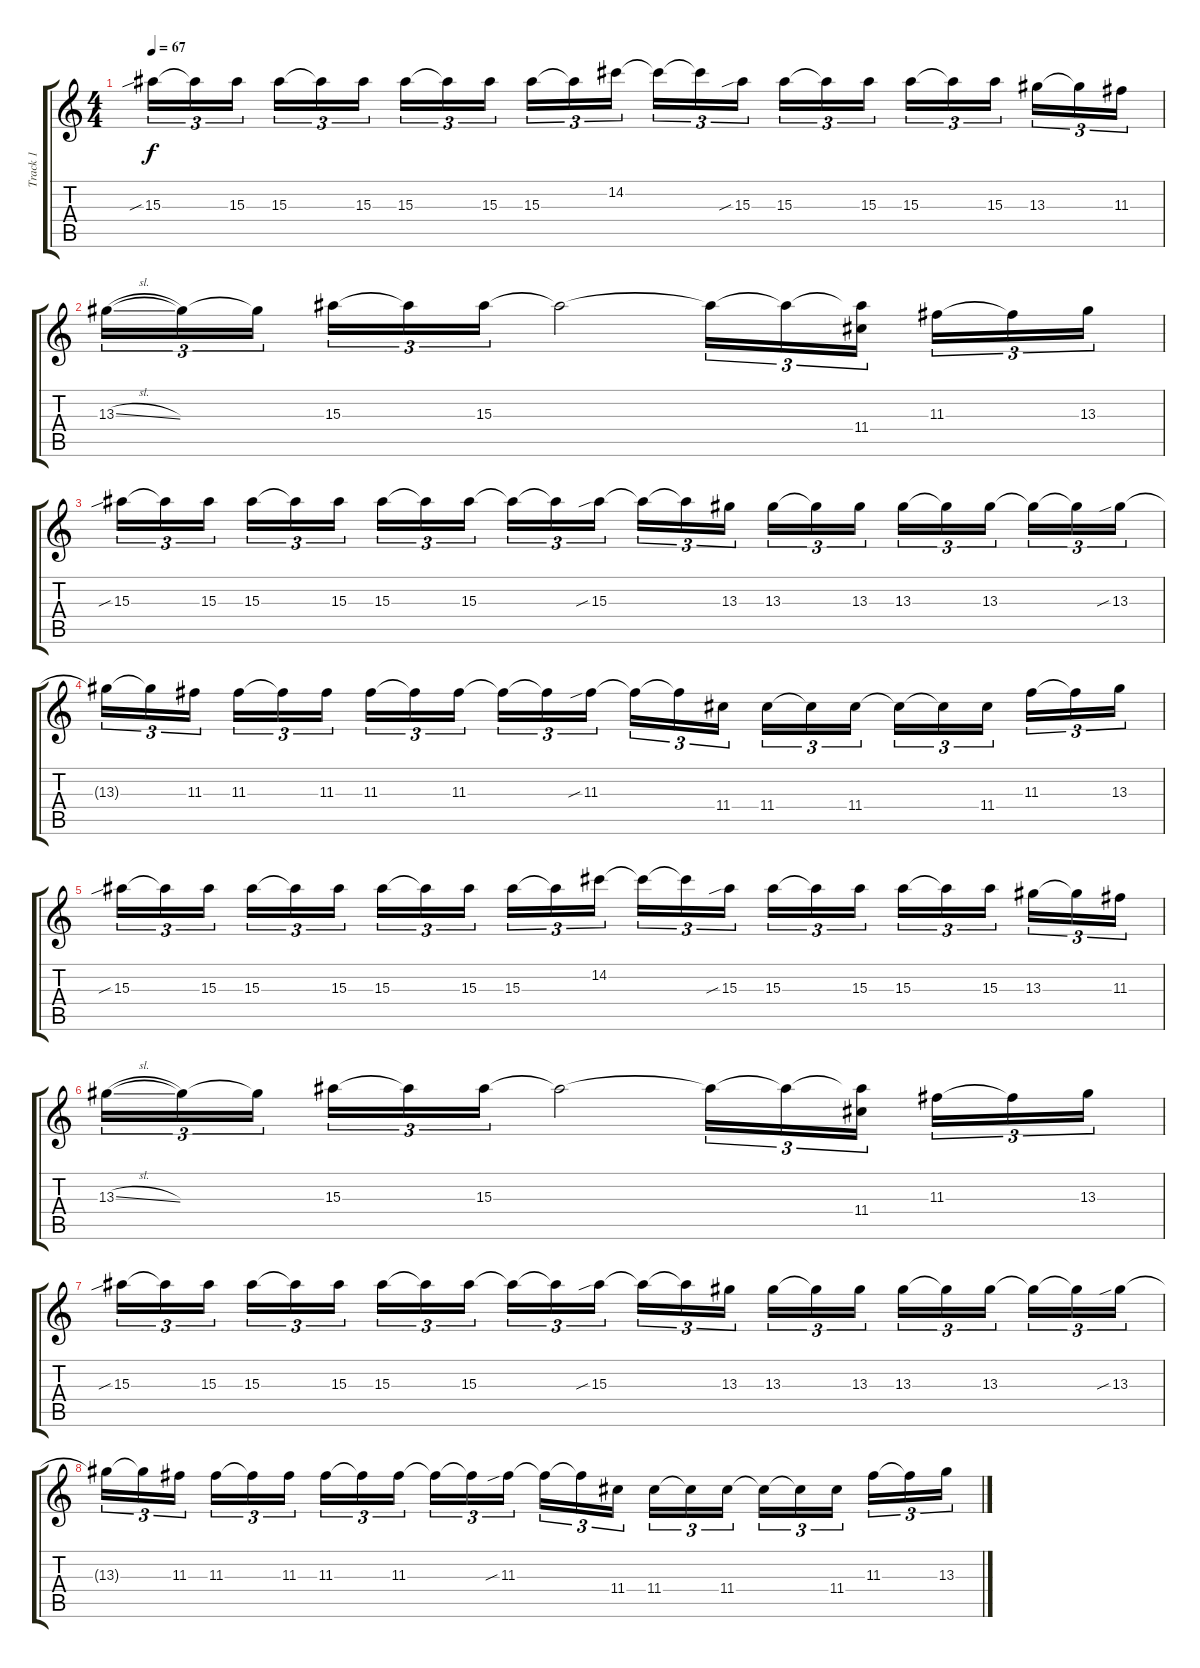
\track ("Track 1" "Track 1") {instrument electricguitarjazz}
\staff {score tabs}
\tuning (E4 B3 G3 D3 A2 E2) {hide}
\ts (4 4)
\tempo 67
\clef g2
\ks c
15.3{sib}.16{tu (3 2) dy f} 15.3{t}.16{tu (3 2)} 15.3.16{tu (3 2) beam splitsecondary} 15.3.16{tu (3 2)} 15.3{t}.16{tu (3 2)} 15.3.16{tu (3 2)} 15.3.16{tu (3 2)} 15.3{t}.16{tu (3 2)} 15.3.16{tu (3 2) beam splitsecondary} 15.3.16{tu (3 2)} 15.3{t}.16{tu (3 2)} 14.2.16{tu (3 2)} 14.2{t}.16{tu (3 2)} 14.2{t}.16{tu (3 2)} 15.3{sib}.16{tu (3 2) beam splitsecondary} 15.3.16{tu (3 2)} 15.3{t}.16{tu (3 2)} 15.3.16{tu (3 2)} 15.3.16{tu (3 2)} 15.3{t}.16{tu (3 2)} 15.3.16{tu (3 2) beam splitsecondary} 13.3.16{tu (3 2)} 13.3{t}.16{tu (3 2)} 11.3.16{tu (3 2)} |
13.3{sl}.16{tu (3 2)} 13.3{t}.16{tu (3 2)} 13.3{t}.16{tu (3 2) beam splitsecondary} 15.3.16{tu (3 2)} 15.3{t}.16{tu (3 2)} 15.3.16{tu (3 2)} 15.3{t}.2 15.3{t}.16{tu (3 2)} 15.3{t}.16{tu (3 2)} (15.3{t} 11.4).16{tu (3 2) beam splitsecondary} 11.3.16{tu (3 2)} 11.3{t}.16{tu (3 2)} 13.3.16{tu (3 2)} |
15.3{sib}.16{tu (3 2)} 15.3{t}.16{tu (3 2)} 15.3.16{tu (3 2) beam splitsecondary} 15.3.16{tu (3 2)} 15.3{t}.16{tu (3 2)} 15.3.16{tu (3 2)} 15.3.16{tu (3 2)} 15.3{t}.16{tu (3 2)} 15.3.16{tu (3 2) beam splitsecondary} 15.3{t}.16{tu (3 2)} 15.3{t}.16{tu (3 2)} 15.3{sib}.16{tu (3 2)} 15.3{t}.16{tu (3 2)} 15.3{t}.16{tu (3 2)} 13.3.16{tu (3 2) beam splitsecondary} 13.3.16{tu (3 2)} 13.3{t}.16{tu (3 2)} 13.3.16{tu (3 2)} 13.3.16{tu (3 2)} 13.3{t}.16{tu (3 2)} 13.3.16{tu (3 2) beam splitsecondary} 13.3{t}.16{tu (3 2)} 13.3{t}.16{tu (3 2)} 13.3{sib}.16{tu (3 2)} |
13.3{t}.16{tu (3 2)} 13.3{t}.16{tu (3 2)} 11.3.16{tu (3 2) beam splitsecondary} 11.3.16{tu (3 2)} 11.3{t}.16{tu (3 2)} 11.3.16{tu (3 2)} 11.3.16{tu (3 2)} 11.3{t}.16{tu (3 2)} 11.3.16{tu (3 2) beam splitsecondary} 11.3{t}.16{tu (3 2)} 11.3{t}.16{tu (3 2)} 11.3{sib}.16{tu (3 2)} 11.3{t}.16{tu (3 2)} 11.3{t}.16{tu (3 2)} 11.4.16{tu (3 2) beam splitsecondary} 11.4.16{tu (3 2)} 11.4{t}.16{tu (3 2)} 11.4.16{tu (3 2)} 11.4{t}.16{tu (3 2)} 11.4{t}.16{tu (3 2)} 11.4.16{tu (3 2) beam splitsecondary} 11.3.16{tu (3 2)} 11.3{t}.16{tu (3 2)} 13.3.16{tu (3 2)} |
15.3{sib}.16{tu (3 2)} 15.3{t}.16{tu (3 2)} 15.3.16{tu (3 2) beam splitsecondary} 15.3.16{tu (3 2)} 15.3{t}.16{tu (3 2)} 15.3.16{tu (3 2)} 15.3.16{tu (3 2)} 15.3{t}.16{tu (3 2)} 15.3.16{tu (3 2) beam splitsecondary} 15.3.16{tu (3 2)} 15.3{t}.16{tu (3 2)} 14.2.16{tu (3 2)} 14.2{t}.16{tu (3 2)} 14.2{t}.16{tu (3 2)} 15.3{sib}.16{tu (3 2) beam splitsecondary} 15.3.16{tu (3 2)} 15.3{t}.16{tu (3 2)} 15.3.16{tu (3 2)} 15.3.16{tu (3 2)} 15.3{t}.16{tu (3 2)} 15.3.16{tu (3 2) beam splitsecondary} 13.3.16{tu (3 2)} 13.3{t}.16{tu (3 2)} 11.3.16{tu (3 2)} |
13.3{sl}.16{tu (3 2)} 13.3{t}.16{tu (3 2)} 13.3{t}.16{tu (3 2) beam splitsecondary} 15.3.16{tu (3 2)} 15.3{t}.16{tu (3 2)} 15.3.16{tu (3 2)} 15.3{t}.2 15.3{t}.16{tu (3 2)} 15.3{t}.16{tu (3 2)} (15.3{t} 11.4).16{tu (3 2) beam splitsecondary} 11.3.16{tu (3 2)} 11.3{t}.16{tu (3 2)} 13.3.16{tu (3 2)} |
15.3{sib}.16{tu (3 2)} 15.3{t}.16{tu (3 2)} 15.3.16{tu (3 2) beam splitsecondary} 15.3.16{tu (3 2)} 15.3{t}.16{tu (3 2)} 15.3.16{tu (3 2)} 15.3.16{tu (3 2)} 15.3{t}.16{tu (3 2)} 15.3.16{tu (3 2) beam splitsecondary} 15.3{t}.16{tu (3 2)} 15.3{t}.16{tu (3 2)} 15.3{sib}.16{tu (3 2)} 15.3{t}.16{tu (3 2)} 15.3{t}.16{tu (3 2)} 13.3.16{tu (3 2) beam splitsecondary} 13.3.16{tu (3 2)} 13.3{t}.16{tu (3 2)} 13.3.16{tu (3 2)} 13.3.16{tu (3 2)} 13.3{t}.16{tu (3 2)} 13.3.16{tu (3 2) beam splitsecondary} 13.3{t}.16{tu (3 2)} 13.3{t}.16{tu (3 2)} 13.3{sib}.16{tu (3 2)} |
13.3{t}.16{tu (3 2)} 13.3{t}.16{tu (3 2)} 11.3.16{tu (3 2) beam splitsecondary} 11.3.16{tu (3 2)} 11.3{t}.16{tu (3 2)} 11.3.16{tu (3 2)} 11.3.16{tu (3 2)} 11.3{t}.16{tu (3 2)} 11.3.16{tu (3 2) beam splitsecondary} 11.3{t}.16{tu (3 2)} 11.3{t}.16{tu (3 2)} 11.3{sib}.16{tu (3 2)} 11.3{t}.16{tu (3 2)} 11.3{t}.16{tu (3 2)} 11.4.16{tu (3 2) beam splitsecondary} 11.4.16{tu (3 2)} 11.4{t}.16{tu (3 2)} 11.4.16{tu (3 2)} 11.4{t}.16{tu (3 2)} 11.4{t}.16{tu (3 2)} 11.4.16{tu (3 2) beam splitsecondary} 11.3.16{tu (3 2)} 11.3{t}.16{tu (3 2)} 13.3.16{tu (3 2)}
